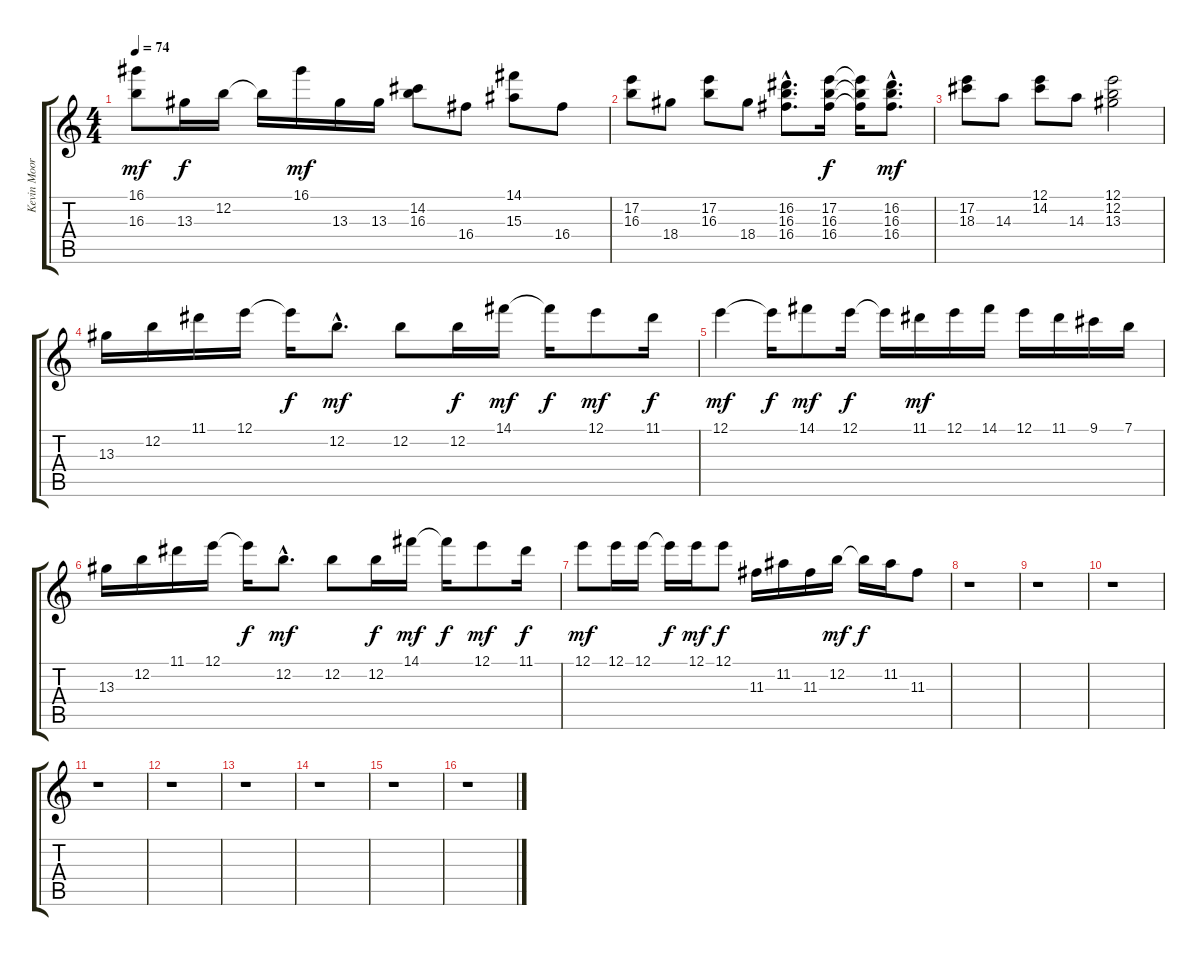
\track ("Kevin Moore" "Kevin Moor") {instrument acousticguitarnylon}
\staff {score tabs}
\tuning (E4 B3 G3 D3 A2 E2) {hide}
\ts (4 4)
\tempo 74
\clef g2
\ks c
(16.1 16.3).8{dy mf} 13.3.16{dy f} 12.2.16 12.2{t}.16 16.1.16{dy mf} 13.3.16 13.3.16 (14.2 16.3).8 16.4.8 (14.1 15.3).8 16.4.8 |
(17.2 16.3).8 18.4.8 (17.2 16.3).8 18.4.8 (16.2{hac} 16.3{hac} 16.4{hac}).8{d} (17.2 16.3 16.4).16{dy f} (17.2{t} 16.3{t} 16.4{t}).16 (16.2{hac} 16.3{hac} 16.4{hac}).8{d dy mf} |
(17.2 18.3).8 14.3.8 (12.1 14.2).8 14.3.8 (12.1 12.2 13.3).2 |
13.3.16 12.2.16 11.1.16 12.1.16 12.1{t}.16{dy f} 12.2{hac}.8{d dy mf} 12.2.8 12.2.16{dy f} 14.1.16{dy mf} 14.1{t}.16{dy f} 12.1.8{dy mf} 11.1.16{dy f} |
12.1.4{dy mf} 12.1{t}.16{dy f} 14.1.8{dy mf} 12.1.16{dy f} 12.1{t}.16 11.1.16{dy mf} 12.1.16 14.1.16 12.1.16 11.1.16 9.1.16 7.1.16 |
13.3.16 12.2.16 11.1.16 12.1.16 12.1{t}.16{dy f} 12.2{hac}.8{d dy mf} 12.2.8 12.2.16{dy f} 14.1.16{dy mf} 14.1{t}.16{dy f} 12.1.8{dy mf} 11.1.16{dy f} |
12.1.8{dy mf} 12.1.16 12.1.16 12.1{t}.16{dy f} 12.1.16{dy mf} 12.1.8{dy f} 11.3.16 11.2.16 11.3.16 12.2.16{dy mf} 12.2{t}.16{dy f} 11.2.16 11.3.8 |
r.1 |
r.1 |
r.1 |
r.1 |
r.1 |
r.1 |
r.1 |
r.1 |
r.1
